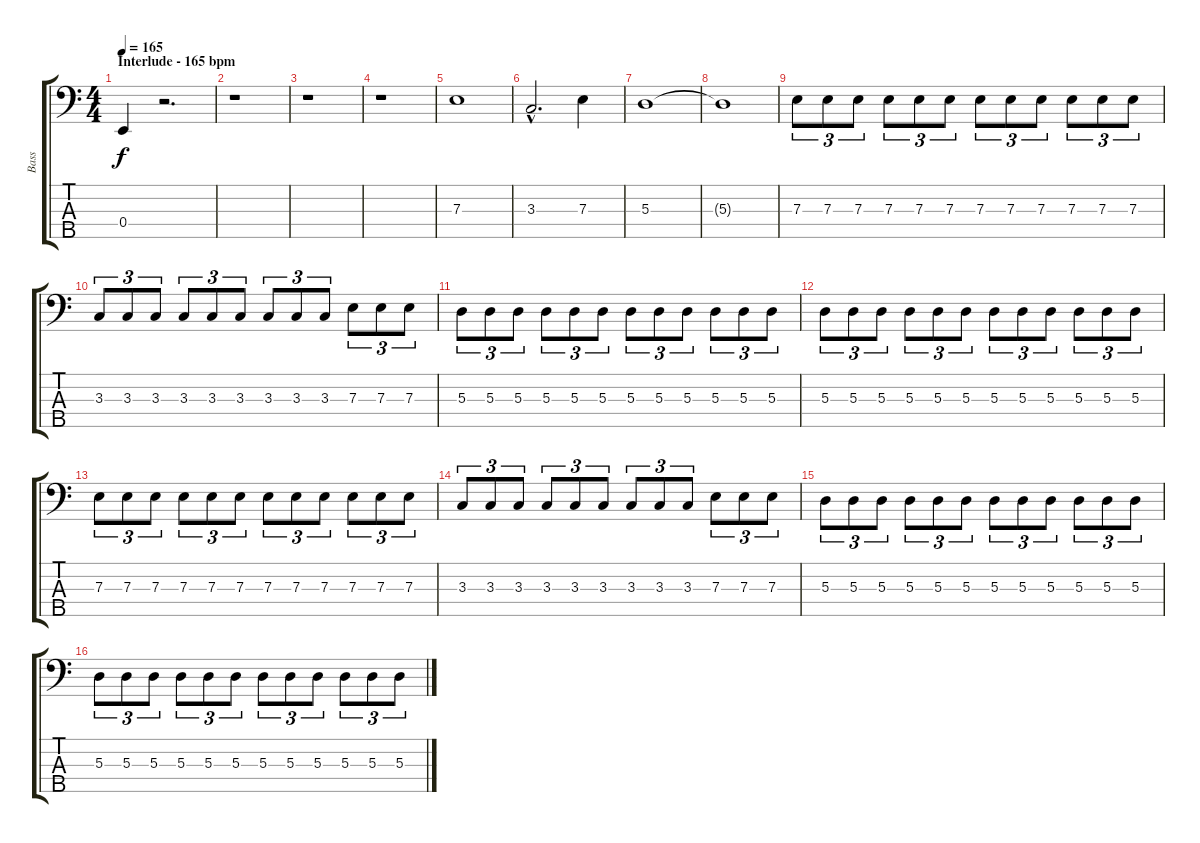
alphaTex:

\track ("Bass" "Bass") {instrument slapbass2}
\staff {score tabs}
\tuning (G2 D2 A1 E1 B0) {hide}
\ts (4 4)
\section ("" "Interlude - 165 bpm")
\tempo 165
\clef f4
\ks c
0.4.4{dy f} r.2{d} |
r.1 |
r.1 |
r.1 |
7.3.1{instrument electricbassfinger} |
3.3{hac}.2{d} 7.3.4 |
5.3.1 |
5.3{t}.1 |
7.3.8{tu (3 2)} 7.3.8{tu (3 2)} 7.3.8{tu (3 2)} 7.3.8{tu (3 2)} 7.3.8{tu (3 2)} 7.3.8{tu (3 2)} 7.3.8{tu (3 2)} 7.3.8{tu (3 2)} 7.3.8{tu (3 2)} 7.3.8{tu (3 2)} 7.3.8{tu (3 2)} 7.3.8{tu (3 2)} |
3.3.8{tu (3 2)} 3.3.8{tu (3 2)} 3.3.8{tu (3 2)} 3.3.8{tu (3 2)} 3.3.8{tu (3 2)} 3.3.8{tu (3 2)} 3.3.8{tu (3 2)} 3.3.8{tu (3 2)} 3.3.8{tu (3 2)} 7.3.8{tu (3 2)} 7.3.8{tu (3 2)} 7.3.8{tu (3 2)} |
5.3.8{tu (3 2)} 5.3.8{tu (3 2)} 5.3.8{tu (3 2)} 5.3.8{tu (3 2)} 5.3.8{tu (3 2)} 5.3.8{tu (3 2)} 5.3.8{tu (3 2)} 5.3.8{tu (3 2)} 5.3.8{tu (3 2)} 5.3.8{tu (3 2)} 5.3.8{tu (3 2)} 5.3.8{tu (3 2)} |
5.3.8{tu (3 2)} 5.3.8{tu (3 2)} 5.3.8{tu (3 2)} 5.3.8{tu (3 2)} 5.3.8{tu (3 2)} 5.3.8{tu (3 2)} 5.3.8{tu (3 2)} 5.3.8{tu (3 2)} 5.3.8{tu (3 2)} 5.3.8{tu (3 2)} 5.3.8{tu (3 2)} 5.3.8{tu (3 2)} |
7.3.8{tu (3 2)} 7.3.8{tu (3 2)} 7.3.8{tu (3 2)} 7.3.8{tu (3 2)} 7.3.8{tu (3 2)} 7.3.8{tu (3 2)} 7.3.8{tu (3 2)} 7.3.8{tu (3 2)} 7.3.8{tu (3 2)} 7.3.8{tu (3 2)} 7.3.8{tu (3 2)} 7.3.8{tu (3 2)} |
3.3.8{tu (3 2)} 3.3.8{tu (3 2)} 3.3.8{tu (3 2)} 3.3.8{tu (3 2)} 3.3.8{tu (3 2)} 3.3.8{tu (3 2)} 3.3.8{tu (3 2)} 3.3.8{tu (3 2)} 3.3.8{tu (3 2)} 7.3.8{tu (3 2)} 7.3.8{tu (3 2)} 7.3.8{tu (3 2)} |
5.3.8{tu (3 2)} 5.3.8{tu (3 2)} 5.3.8{tu (3 2)} 5.3.8{tu (3 2)} 5.3.8{tu (3 2)} 5.3.8{tu (3 2)} 5.3.8{tu (3 2)} 5.3.8{tu (3 2)} 5.3.8{tu (3 2)} 5.3.8{tu (3 2)} 5.3.8{tu (3 2)} 5.3.8{tu (3 2)} |
5.3.8{tu (3 2)} 5.3.8{tu (3 2)} 5.3.8{tu (3 2)} 5.3.8{tu (3 2)} 5.3.8{tu (3 2)} 5.3.8{tu (3 2)} 5.3.8{tu (3 2)} 5.3.8{tu (3 2)} 5.3.8{tu (3 2)} 5.3.8{tu (3 2)} 5.3.8{tu (3 2)} 5.3.8{tu (3 2)}
